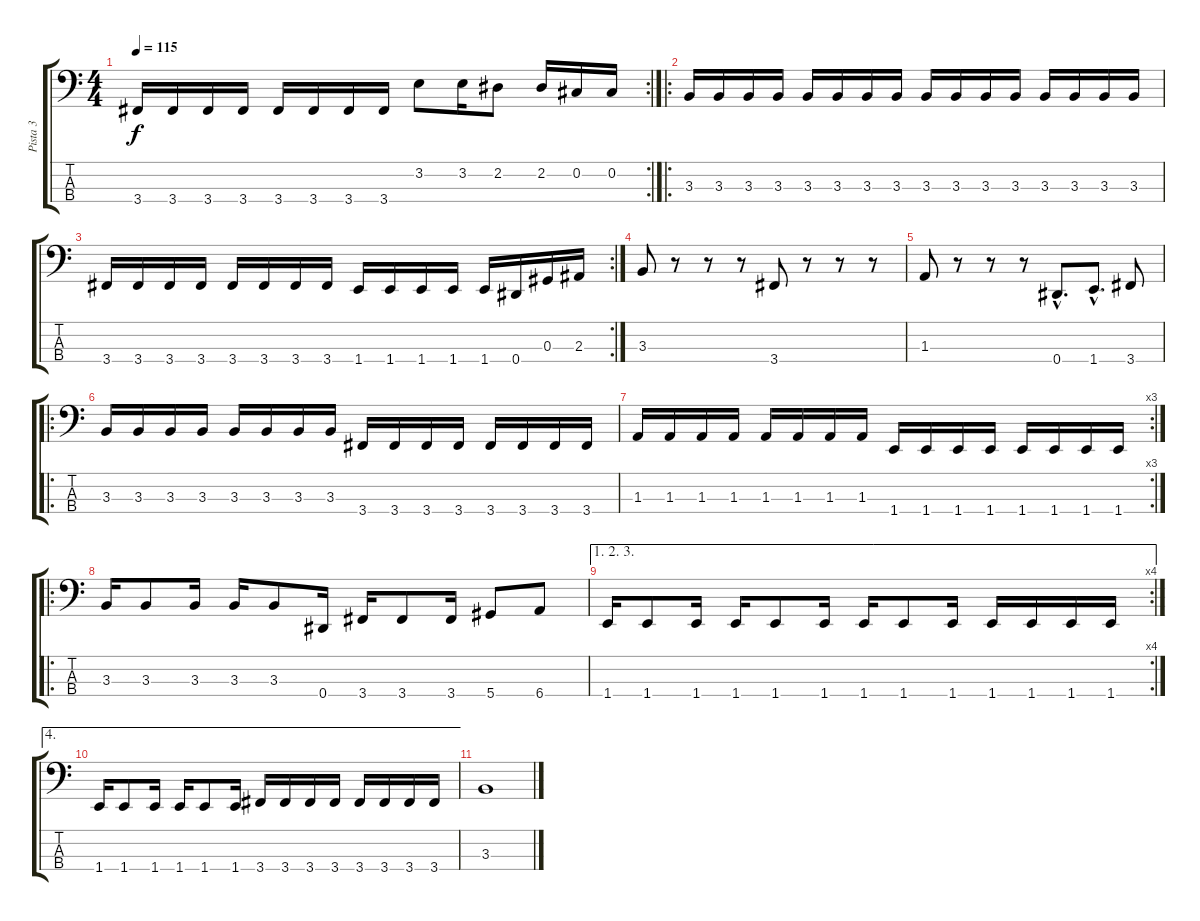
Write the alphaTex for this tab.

\track ("Pista 3" "Pista 3") {instrument slapbass2}
\staff {score tabs}
\tuning (Gb2 Db2 Ab1 Eb1) {hide}
\rc 2
\ts (4 4)
\tempo 115
\clef f4
\ks c
3.4.16{dy f} 3.4.16 3.4.16 3.4.16 3.4.16 3.4.16 3.4.16 3.4.16 3.2.8 3.2.16 2.2.8 2.2.16 0.2.16 0.2.16 |
\ro
3.3.16 3.3.16 3.3.16 3.3.16 3.3.16 3.3.16 3.3.16 3.3.16 3.3.16 3.3.16 3.3.16 3.3.16 3.3.16 3.3.16 3.3.16 3.3.16 |
\rc 2
3.4.16 3.4.16 3.4.16 3.4.16 3.4.16 3.4.16 3.4.16 3.4.16 1.4.16 1.4.16 1.4.16 1.4.16 1.4.16 0.4.16 0.3.16 2.3.16 |
3.3.8 r.8 r.8 r.8 3.4.8 r.8 r.8 r.8 |
1.3.8 r.8 r.8 r.8 0.4{hac}.8{d} 1.4{hac}.8{d} 3.4.8 |
\ro
3.3.16 3.3.16 3.3.16 3.3.16 3.3.16 3.3.16 3.3.16 3.3.16 3.4.16 3.4.16 3.4.16 3.4.16 3.4.16 3.4.16 3.4.16 3.4.16 |
\rc 3
1.3.16 1.3.16 1.3.16 1.3.16 1.3.16 1.3.16 1.3.16 1.3.16 1.4.16 1.4.16 1.4.16 1.4.16 1.4.16 1.4.16 1.4.16 1.4.16 |
\ro
3.3.16 3.3.8 3.3.16 3.3.16 3.3.8 0.4.16 3.4.16 3.4.8 3.4.16 5.4.8 6.4.8 |
\ae (1 2 3)
\rc 4
1.4.16 1.4.8 1.4.16 1.4.16 1.4.8 1.4.16 1.4.16 1.4.8 1.4.16 1.4.16 1.4.16 1.4.16 1.4.16 |
\ae 4
1.4.16 1.4.8 1.4.16 1.4.16 1.4.8 1.4.16 3.4.16 3.4.16 3.4.16 3.4.16 3.4.16 3.4.16 3.4.16 3.4.16 |
3.3.1
